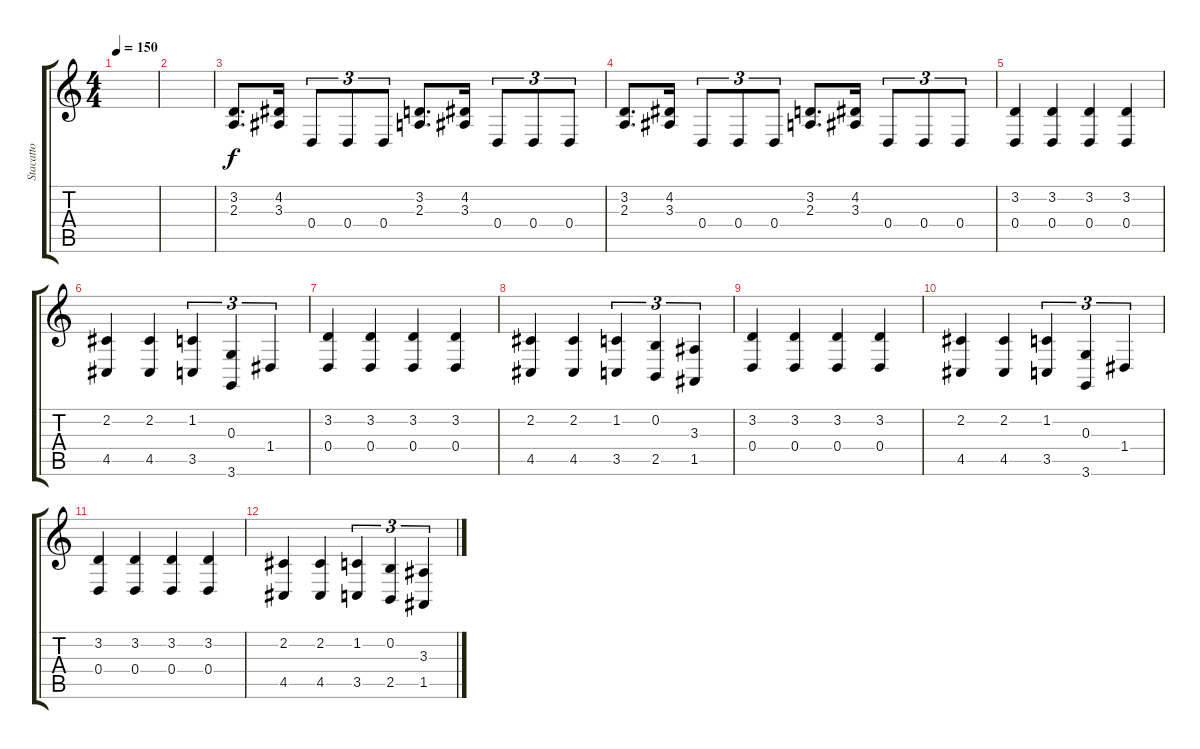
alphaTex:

\track ("Stacatto" "Stacatto") {instrument stringensemble1}
\staff {score tabs}
\tuning (E4 B3 G3 D3 A2 E2) {hide}
\ts (4 4)
\tempo 150
\clef g2
\ks c
|
|
(3.2 2.3).8{d} (4.2 3.3).16 0.4.8{tu (3 2)} 0.4.8{tu (3 2)} 0.4.8{tu (3 2)} (3.2 2.3).8{d} (4.2 3.3).16 0.4.8{tu (3 2)} 0.4.8{tu (3 2)} 0.4.8{tu (3 2)} |
(3.2 2.3).8{d} (4.2 3.3).16 0.4.8{tu (3 2)} 0.4.8{tu (3 2)} 0.4.8{tu (3 2)} (3.2 2.3).8{d} (4.2 3.3).16 0.4.8{tu (3 2)} 0.4.8{tu (3 2)} 0.4.8{tu (3 2)} |
(3.2 0.4).4 (3.2 0.4).4 (3.2 0.4).4 (3.2 0.4).4 |
(2.2 4.5).4 (2.2 4.5).4 (1.2 3.5).4{tu (3 2)} (0.3 3.6).4{tu (3 2)} 1.4.4{tu (3 2)} |
(3.2 0.4).4 (3.2 0.4).4 (3.2 0.4).4 (3.2 0.4).4 |
(2.2 4.5).4 (2.2 4.5).4 (1.2 3.5).4{tu (3 2)} (0.2 2.5).4{tu (3 2)} (3.3 1.5).4{tu (3 2)} |
(3.2 0.4).4 (3.2 0.4).4 (3.2 0.4).4 (3.2 0.4).4 |
(2.2 4.5).4 (2.2 4.5).4 (1.2 3.5).4{tu (3 2)} (0.3 3.6).4{tu (3 2)} 1.4.4{tu (3 2)} |
(3.2 0.4).4 (3.2 0.4).4 (3.2 0.4).4 (3.2 0.4).4 |
(2.2 4.5).4 (2.2 4.5).4 (1.2 3.5).4{tu (3 2)} (0.2 2.5).4{tu (3 2)} (3.3 1.5).4{tu (3 2)}
